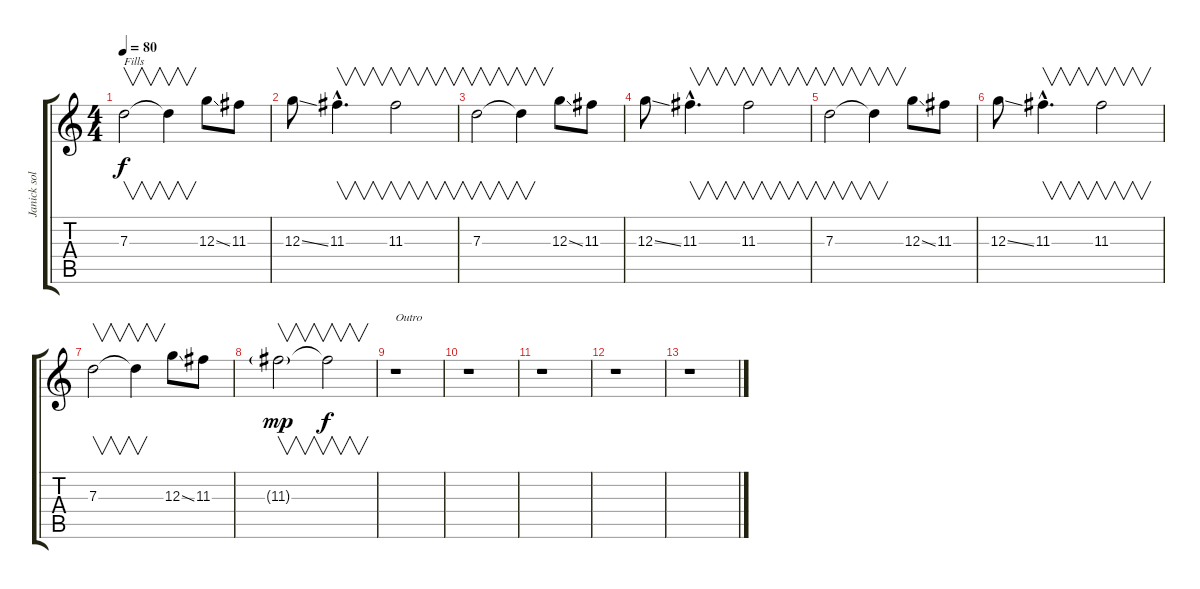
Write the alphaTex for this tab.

\track ("Janick solo" "Janick sol") {instrument distortionguitar}
\staff {score tabs}
\tuning (E4 B3 G3 D3 A2 E2) {hide}
\ts (4 4)
\tempo 80
\clef g2
\ks c
7.3.2{v txt "Fills" dy f} 7.3{t}.4{v} 12.3{ss}.8 11.3.8 |
12.3{ss}.8 11.3{hac}.4{v d} 11.3.2{v} |
7.3.2{v} 7.3{t}.4{v} 12.3{ss}.8 11.3.8 |
12.3{ss}.8 11.3{hac}.4{v d} 11.3.2{v} |
7.3.2{v} 7.3{t}.4{v} 12.3{ss}.8 11.3.8 |
12.3{ss}.8 11.3{hac}.4{v d} 11.3.2{v} |
7.3.2{v} 7.3{t}.4{v} 12.3{ss}.8 11.3.8 |
11.3{g}.2{v dy mp} 11.3{t}.2{v dy f} |
r.1{txt "Outro"} |
r.1 |
r.1 |
r.1 |
r.1
